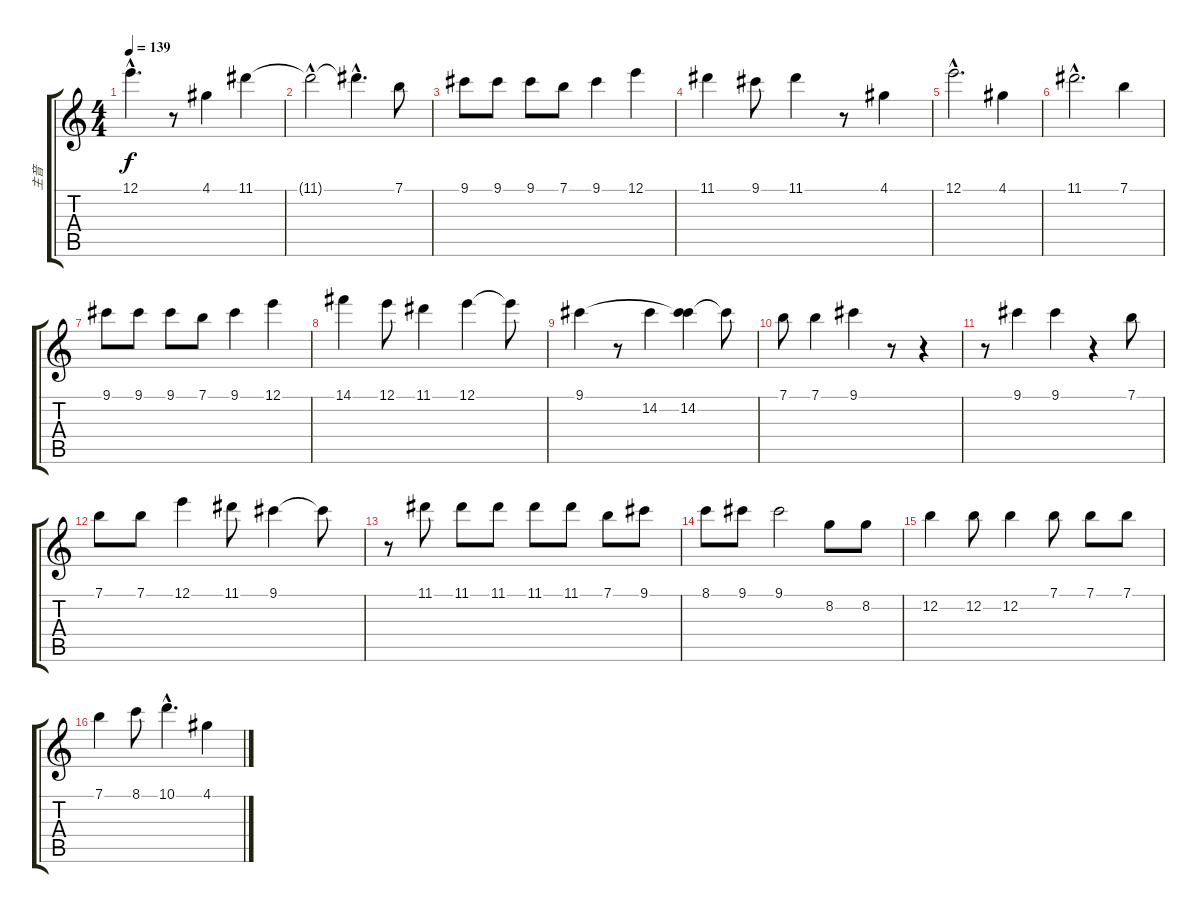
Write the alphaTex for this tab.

\track ("主音" "主音") {instrument contrabass}
\staff {score tabs}
\tuning (E4 B3 Ab3 E3 B2 E2) {hide}
\ts (4 4)
\tempo 139
\clef g2
\ks c
12.1{hac t}.4{d dy f} r.8 4.1.4 11.1.4 |
11.1{hac t}.2 11.1{hac t}.4{d} 7.1.8 |
9.1.8 9.1.8 9.1.8 7.1.8 9.1.4 12.1.4 |
11.1.4 9.1.8 11.1.4 r.8 4.1.4 |
12.1{hac}.2{d} 4.1.4 |
11.1{hac}.2{d} 7.1.4 |
9.1.8 9.1.8 9.1.8 7.1.8 9.1.4 12.1.4 |
14.1.4 12.1.8 11.1.4 12.1.4 12.1{t}.8 |
9.1.4 r.8 14.2.4 (9.1{t} 14.2).4 14.2{t}.8 |
7.1.8 7.1.4 9.1.4 r.8 r.4 |
r.8 9.1.4 9.1.4 r.4 7.1.8 |
7.1.8 7.1.8 12.1.4 11.1.8 9.1.4 9.1{t}.8 |
r.8 11.1.8 11.1.8 11.1.8 11.1.8 11.1.8 7.1.8 9.1.8 |
8.1.8 9.1.8 9.1.2 8.2.8 8.2.8 |
12.2.4 12.2.8 12.2.4 7.1.8 7.1.8 7.1.8 |
7.1.4 8.1.8 10.1{hac}.4{d} 4.1.4
